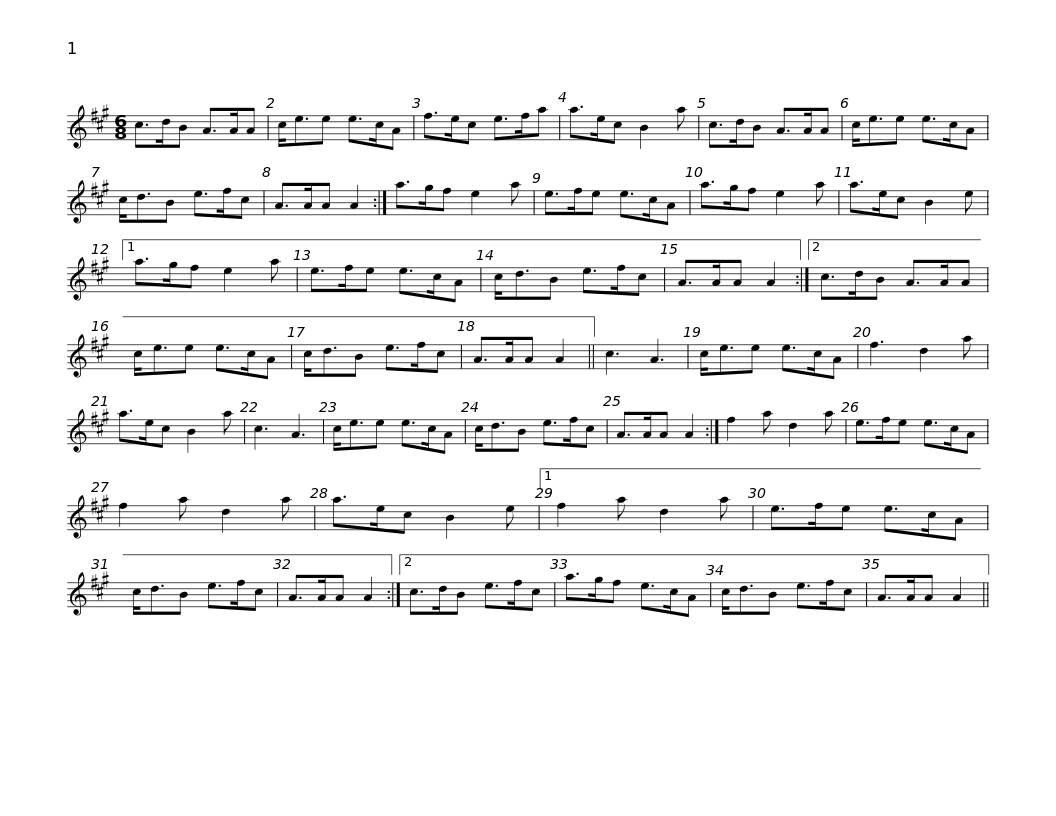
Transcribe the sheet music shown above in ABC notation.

X:1
L:1/8
M:6/8
I:linebreak $
K:A
V:1 treble
V:1
 c>dB A>AA | c<ee e>cA | f>ec e>fa | a>ec B2 a | c>dB A>AA | %5
 c<ee e>cA |$ c<dB e>fc | A>AA A2 :| a>gf e2 a | e>fe e>cA | %10
 a>gf e2 a | a>ec B2 e |1 a>gf e2 a |$ e>fe e>cA | c<dB e>fc | %15
 A>AA A2 :|2 c>dB A>AA | c<ee e>cA | c<dB e>fc | A>AA A2 ||$ %20
 c3 A3 | c<ee e>cA | f3 d2 a | a>ec B2 a | c3 A3 | %25
 c<ee e>cA | c<dB e>fc | A>AA A2 :|$ f2 a d2 a | e>fe e>cA | %30
 f2 a d2 a | a>ec B2 e |1 f2 a d2 a | e>fe e>cA | c<dB e>fc | %35
 A>AA A2 :|2$ c>dB e>fc | a>gf e>cA | c<dB e>fc | A>AA A2 || %40
